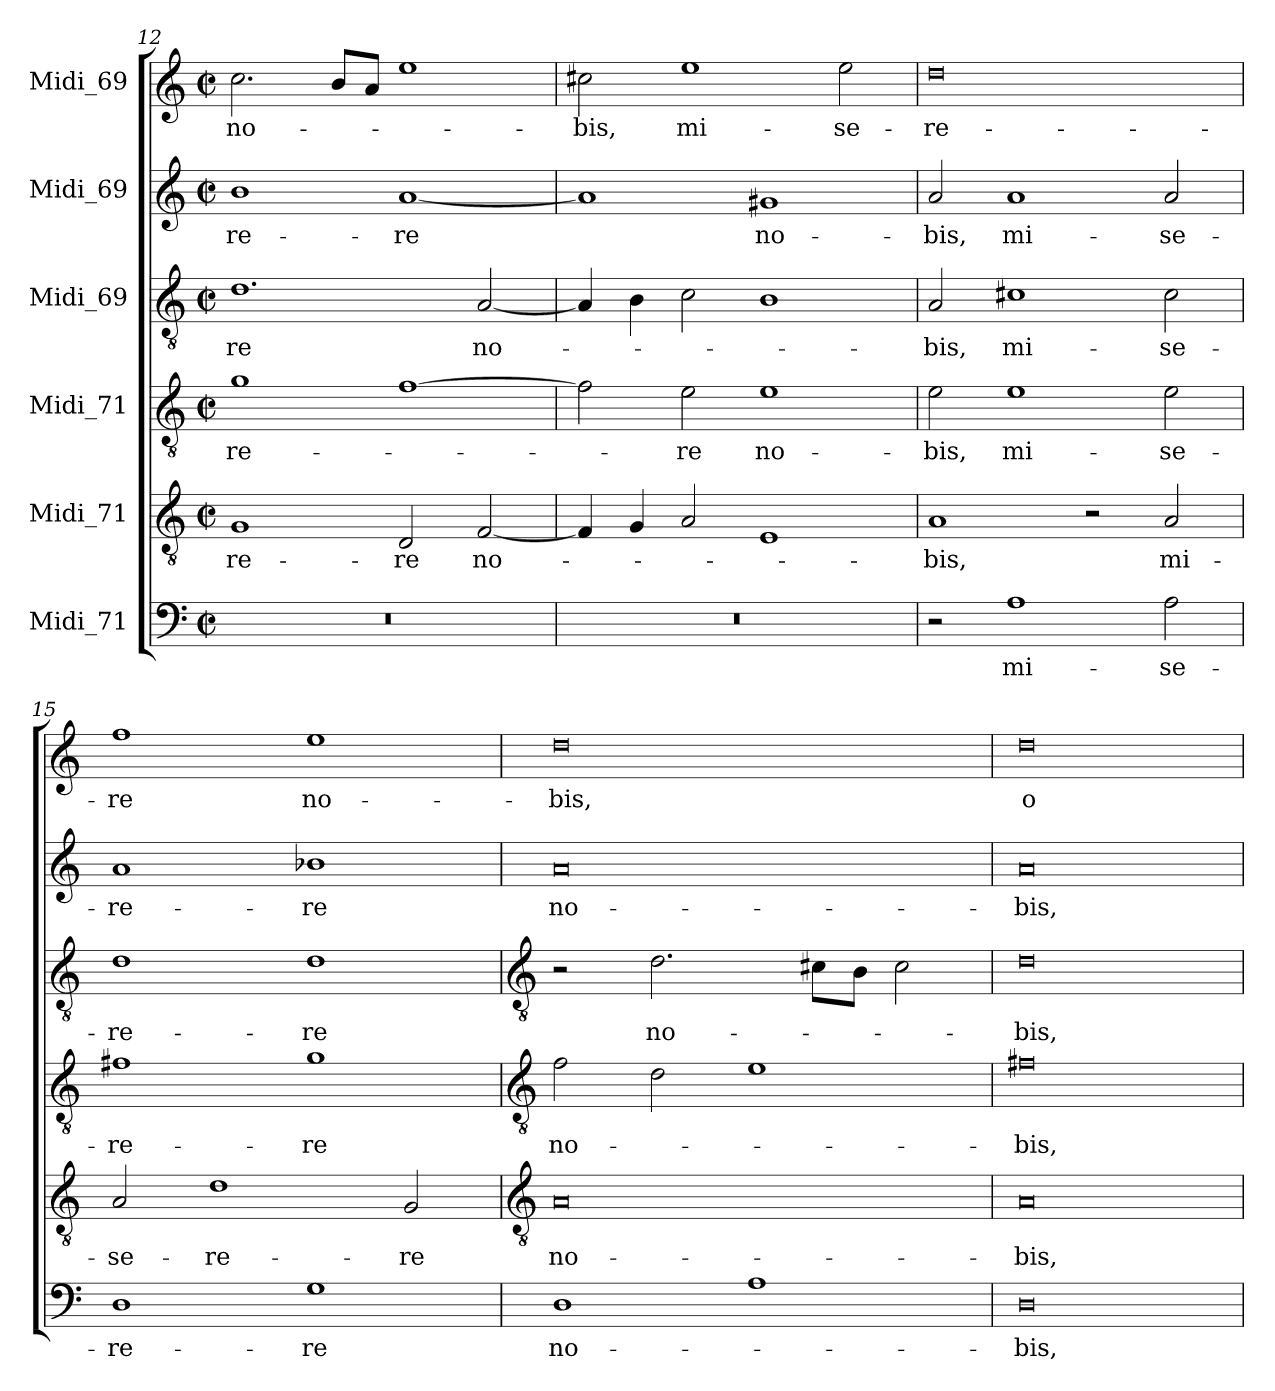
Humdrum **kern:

**kern	**text	**kern	**text	**kern	**text	**kern	**text	**kern	**text	**kern	**text
*part6	*part6	*part5	*part5	*part4	*part4	*part3	*part3	*part2	*part2	*part1	*part1
*staff6	*staff6	*staff5	*staff5	*staff4	*staff4	*staff3	*staff3	*staff2	*staff2	*staff1	*staff1
*I"Midi_71	*	*I"Midi_71	*	*I"Midi_71	*	*I"Midi_69	*	*I"Midi_69	*	*I"Midi_69	*
*clefF4	*	*clefGv2	*	*clefGv2	*	*clefGv2	*	*clefG2	*	*clefG2	*
*k[]	*	*k[]	*	*k[]	*	*k[]	*	*k[]	*	*k[]	*
*C:	*	*C:	*	*C:	*	*C:	*	*C:	*	*C:	*
*M4/2	*	*M4/2	*	*M4/2	*	*M4/2	*	*M4/2	*	*M4/2	*
*met(c|)	*	*met(c|)	*	*met(c|)	*	*met(c|)	*	*met(c|)	*	*met(c|)	*
=12	=12	=12	=12	=12	=12	=12	=12	=12	=12	=12	=12
!	!	!	!LO:LY:b	!	!LO:LY:b	!	!LO:LY:b	!	!LO:LY:b	!	!LO:LY:b
0r	.	1G	-re-	1g	-re-	1.d	-re	1b	-re-	2.cc	no-
.	.	.	.	.	.	.	.	.	.	8bL	.
.	.	.	.	.	.	.	.	.	.	8aJ	.
!	!	!	!LO:LY:b	!	!	!	!	!	!LO:LY:b	!	!
.	.	2D	-re	[1f	.	.	.	[1a	-re	1ee	.
!	!	!	!LO:LY:b	!	!	!	!LO:LY:b	!	!	!	!
.	.	[2F	no-	.	.	[2A	no-	.	.	.	.
=13	=13	=13	=13	=13	=13	=13	=13	=13	=13	=13	=13
!	!	!	!	!	!	!	!	!	!	!	!LO:LY:b
0r	.	4F]	.	2f]	.	4A]	.	1a]	.	2cc#X	-bis,
.	.	4G	.	.	.	4B	.	.	.	.	.
!	!	!	!	!	!LO:LY:b	!	!	!	!	!	!LO:LY:b
.	.	2A	.	2e	-re	2c	.	.	.	1ee	mi-
!	!	!	!	!	!LO:LY:b	!	!	!	!LO:LY:b	!	!
.	.	1E	.	1e	no-	1B	.	1g#X	no-	.	.
!	!	!	!	!	!	!	!	!	!	!	!LO:LY:b
.	.	.	.	.	.	.	.	.	.	2ee	-se-
=14	=14	=14	=14	=14	=14	=14	=14	=14	=14	=14	=14
!	!	!	!LO:LY:b	!	!LO:LY:b	!	!LO:LY:b	!	!LO:LY:b	!	!LO:LY:b
2r	.	1A	-bis,	2e	-bis,	2A	-bis,	2a	-bis,	0dd	-re-
!	!LO:LY:b	!	!	!	!LO:LY:b	!	!LO:LY:b	!	!LO:LY:b	!	!
1A	mi-	.	.	1e	mi-	1c#X	mi-	1a	mi-	.	.
.	.	2r	.	.	.	.	.	.	.	.	.
!	!LO:LY:b	!	!LO:LY:b	!	!LO:LY:b	!	!LO:LY:b	!	!LO:LY:b	!	!
2A	-se-	2A	mi-	2e	-se-	2c#	-se-	2a	-se-	.	.
!!LO:LB:g=z
=15	=15	=15	=15	=15	=15	=15	=15	=15	=15	=15	=15
!	!LO:LY:b	!	!LO:LY:b	!	!LO:LY:b	!	!LO:LY:b	!	!LO:LY:b	!	!LO:LY:b
1D	-re-	2A	-se-	1f#X	-re-	1d	-re-	1a	-re-	1ff	-re
!	!	!	!LO:LY:b	!	!	!	!	!	!	!	!
.	.	1d	-re-	.	.	.	.	.	.	.	.
!	!LO:LY:b	!	!	!	!LO:LY:b	!	!LO:LY:b	!	!LO:LY:b	!	!LO:LY:b
1G	-re	.	.	1g	-re	1d	-re	1b-X	-re	1ee	no-
!	!	!	!LO:LY:b	!	!	!	!	!	!	!	!
.	.	2G	-re	.	.	.	.	.	.	.	.
!!LO:LB:g=z
=16	=16	=16	=16	=16	=16	=16	=16	=16	=16	=16	=16
*	*	*clefGv2	*	*clefGv2	*	*clefGv2	*	*	*	*	*
!	!LO:LY:b	!	!LO:LY:b	!	!LO:LY:b	!	!	!	!LO:LY:b	!	!LO:LY:b
1D	no-	0A	no-	2f	no-	2r	.	0a	no-	0dd	-bis,
!	!	!	!	!	!	!	!LO:LY:b	!	!	!	!
.	.	.	.	2d	.	2.d	no-	.	.	.	.
1A	.	.	.	1e	.	.	.	.	.	.	.
.	.	.	.	.	.	8c#XL	.	.	.	.	.
.	.	.	.	.	.	8BJ	.	.	.	.	.
.	.	.	.	.	.	2c#	.	.	.	.	.
=17	=17	=17	=17	=17	=17	=17	=17	=17	=17	=17	=17
!	!LO:LY:b	!	!LO:LY:b	!	!LO:LY:b	!	!LO:LY:b	!	!LO:LY:b	!	!LO:LY:b
0D	-bis,	0A	-bis,	0f#X	-bis,	0d	-bis,	0a	-bis,	0dd	o
=	=	=	=	=	=	=	=	=	=	=	=
*-	*-	*-	*-	*-	*-	*-	*-	*-	*-	*-	*-
